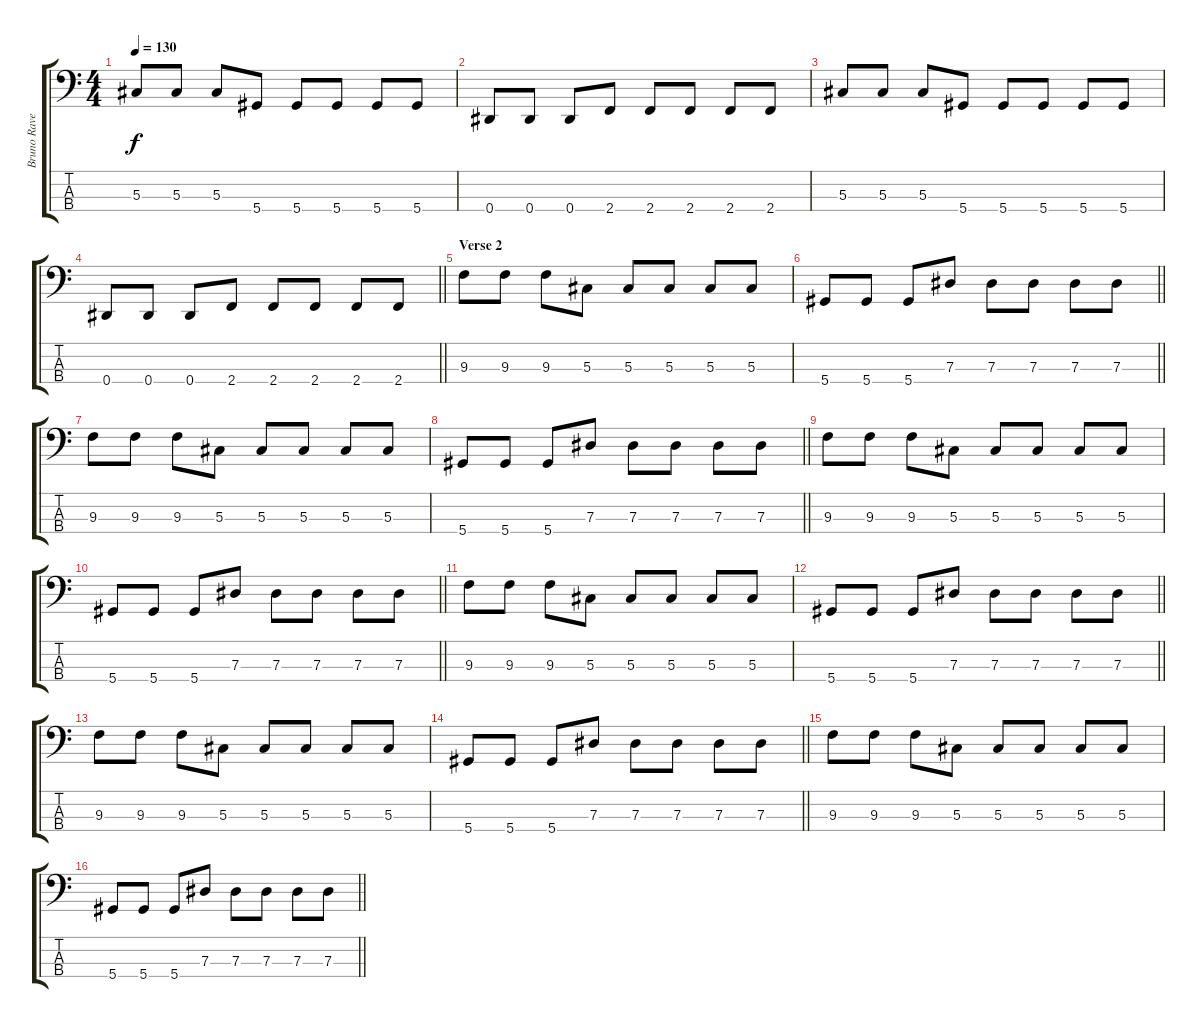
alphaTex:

\track ("Bruno Ravel" "Bruno Rave") {instrument electricbassfinger}
\staff {score tabs}
\tuning (Gb2 Db2 Ab1 Eb1) {hide}
\ts (4 4)
\tempo 130
\clef f4
\ks c
5.3.8{dy f} 5.3.8 5.3.8 5.4.8 5.4.8 5.4.8 5.4.8 5.4.8 |
0.4.8 0.4.8 0.4.8 2.4.8 2.4.8 2.4.8 2.4.8 2.4.8 |
5.3.8 5.3.8 5.3.8 5.4.8 5.4.8 5.4.8 5.4.8 5.4.8 |
\barLineRight lightlight
0.4.8 0.4.8 0.4.8 2.4.8 2.4.8 2.4.8 2.4.8 2.4.8 |
\section ("" "Verse 2")
9.3.8 9.3.8 9.3.8 5.3.8 5.3.8 5.3.8 5.3.8 5.3.8 |
\barLineRight lightlight
5.4.8 5.4.8 5.4.8 7.3.8 7.3.8 7.3.8 7.3.8 7.3.8 |
9.3.8 9.3.8 9.3.8 5.3.8 5.3.8 5.3.8 5.3.8 5.3.8 |
\barLineRight lightlight
5.4.8 5.4.8 5.4.8 7.3.8 7.3.8 7.3.8 7.3.8 7.3.8 |
\section ("" "")
9.3.8 9.3.8 9.3.8 5.3.8 5.3.8 5.3.8 5.3.8 5.3.8 |
\barLineRight lightlight
5.4.8 5.4.8 5.4.8 7.3.8 7.3.8 7.3.8 7.3.8 7.3.8 |
9.3.8 9.3.8 9.3.8 5.3.8 5.3.8 5.3.8 5.3.8 5.3.8 |
\barLineRight lightlight
5.4.8 5.4.8 5.4.8 7.3.8 7.3.8 7.3.8 7.3.8 7.3.8 |
\section ("" "")
9.3.8 9.3.8 9.3.8 5.3.8 5.3.8 5.3.8 5.3.8 5.3.8 |
\barLineRight lightlight
5.4.8 5.4.8 5.4.8 7.3.8 7.3.8 7.3.8 7.3.8 7.3.8 |
9.3.8 9.3.8 9.3.8 5.3.8 5.3.8 5.3.8 5.3.8 5.3.8 |
\barLineRight lightlight
5.4.8 5.4.8 5.4.8 7.3.8 7.3.8 7.3.8 7.3.8 7.3.8
